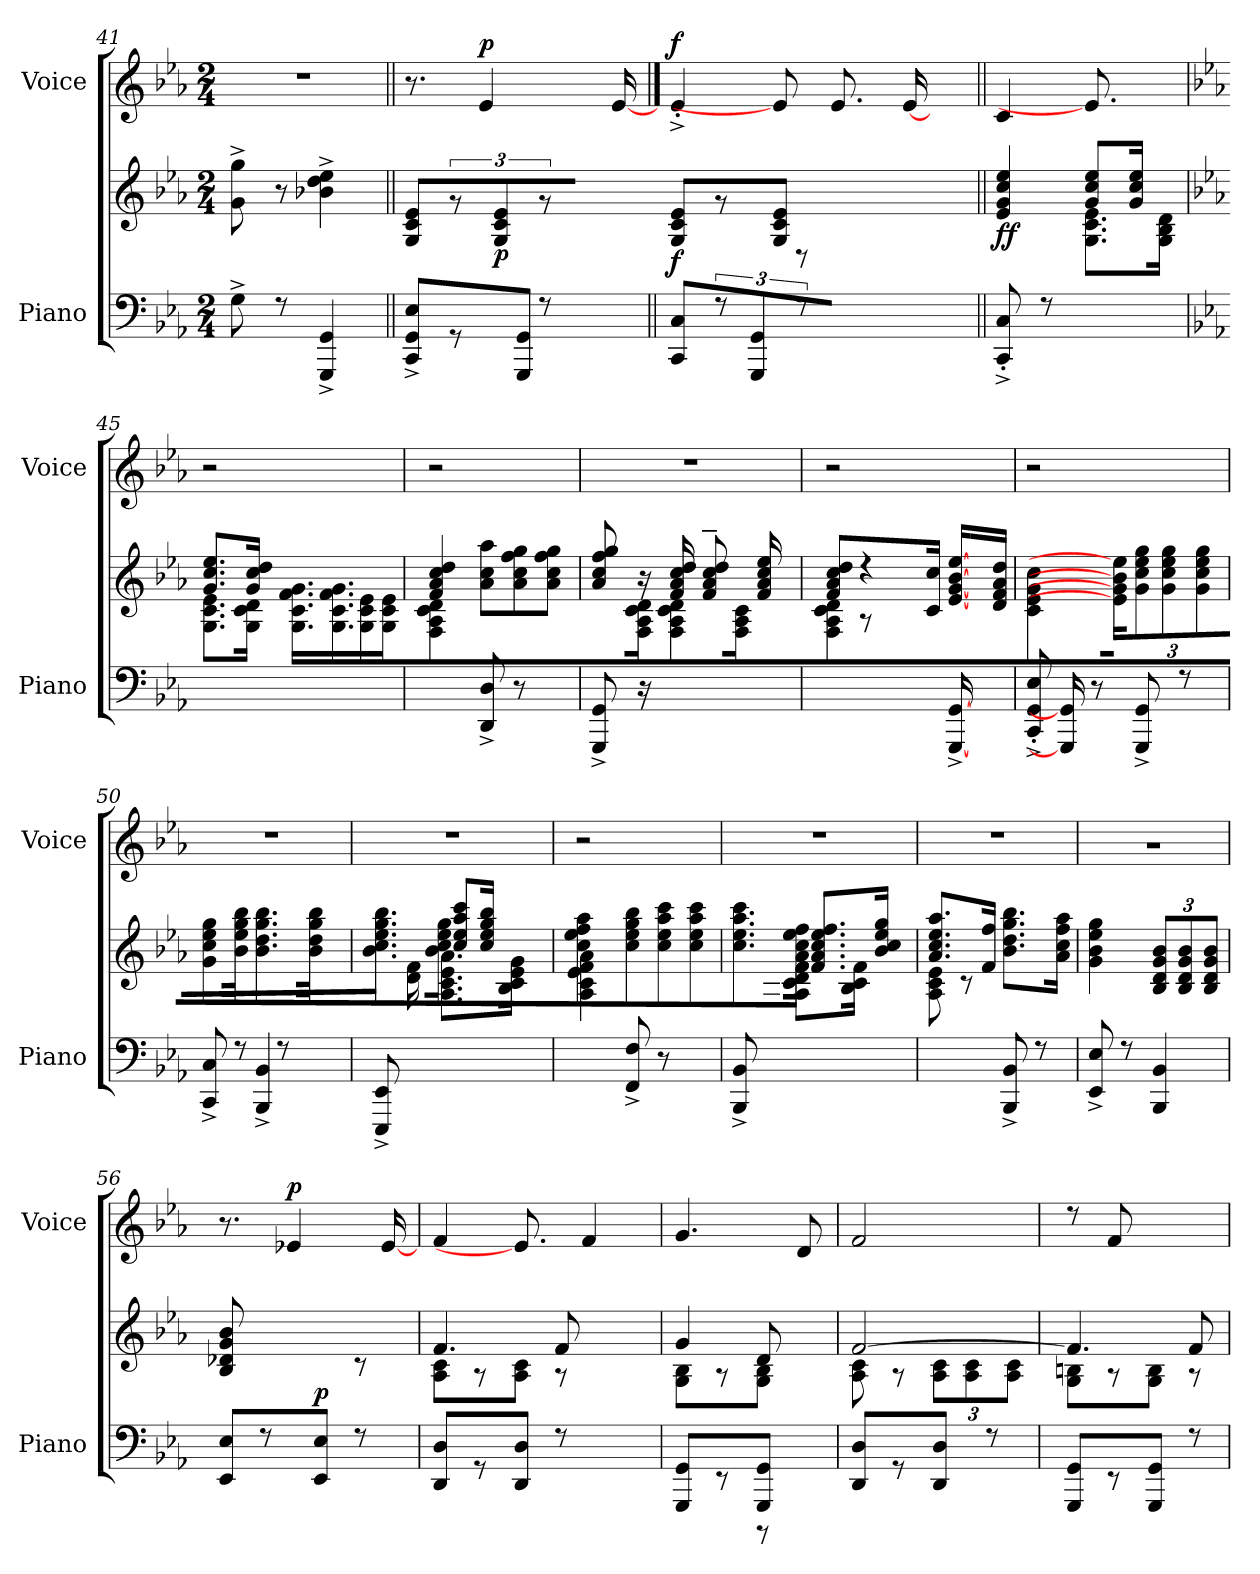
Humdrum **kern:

**kern	**kern	**dynam	**kern	**dynam
*part2	*part2	*part2	*part1	*part1
*staff3	*staff2	*staff2/3	*staff1	*staff1
*I"Piano	*	*	*I"Voice	*
*I'Piano	*	*	*I'Voice	*
*clefF4	*clefG2	*	*clefG2	*
*k[b-e-a-]	*k[b-e-a-]	*	*k[b-e-a-]	*
*M2/4	*M2/4	*	*M2/4	*
=41	=41	=41	=41	=41
8G^>^>\	8g\^> 8gg\^>	.	2rdd	.
8rE	8r	.	.	.
4GGG/^< 4GG/^<	4b-X\^> 4dd\^> 4ee-\^>	.	.	.
=42||	=42||	=42||	=42||	=42||
*^	*	*	*	*
8CC/^< 8GG/^< 8E-/^<L	24%7ryy	8G/ 8c/ 8e-/L	.	8.r	.
8r	.	12rg	.	.	.
!	!	!	!	!	!LO:DY:a
.	.	.	.	4e-/	p
!	!	!	!LO:DY:b	!	!
.	.	12G/ 12c/ 12e-/J	p	.	.
8GGG/ 8GG/J	.	.	.	.	.
.	8rE	12r	.	.	.
12ryy	.	8ryy	.	.	.
.	12ryy	.	.	.	.
.	.	.	.	[16e-/	.
24ryy	.	.	.	.	.
*v	*v	*	*	*	*
=43||	=43||	==43	==43	==43
*	*^	*	*	*
!	!	!	!LO:DY:b	!	!LO:DY:a
8CC/ 8C/L	8G/ 8c/ 8e-/L	24%7ryy	f	4e-'>^</	f
12rE	8rg	.	.	.	.
12GGG/ 12GG/J	.	.	.	.	.
.	8G/ 8c/ 8e-/J	.	.	8e-/]	.
12rE	.	8r	.	.	.
4ryy	24%5ryy	.	.	8.e-/	.
.	.	24%5ryy	.	.	.
.	.	.	.	[16e-/	.
.	24ryy	.	.	.	.
=44||	=44||	=44||	=44||	=44||	=44||
!	!	!	!LO:DY:b	!	!
8CC/^<'< 8C/^<'<	4e-/ 4g/ 4cc/ 4ee-/	4ryy	ff	4c/	.
8rE	.	.	.	.	.
4ryy	8g/ 8cc/ 8ee-/L	8.G\ 8.c\ 8.e-\L	.	8.e-/]	.
.	16g/ 16cc/ 16ee-/Jk	.	.	.	.
.	16ryy	16G\ 16B-\ 16d\Jk	.	16ryy	.
*	*v	*v	*	*	*
!!LO:PB:g=z
=45	=45	=45	=45	=45
*k[b-e-a-]	*k[b-e-a-]	*	*k[b-e-a-]	*
*	*^	*	*	*
*	*	*^	*	*	*
2ryy	8.g/ 8.cc/ 8.ee-/L	8.G\ 8.c\ 8.e-\L	4ryy	.	2r	.
.	16g/ 16cc/ 16dd/Jk	16G\ 16c\ 16d\Jk	.	.	.	.
.	4ryy	4ryy	16.G\ 16.c\ 16.f\ 16.g\LL	.	.	.
.	.	.	16.G\ 16.c\ 16.f\ 16.g\LL	.	.	.
.	.	.	16G\ 16c\ 16e-\Jk	.	.	.
16ryy	16ryy	16ryy	16G\ 16c\ 16e-\Jk	.	16ryy	.
*	*	*v	*v	*	*	*
=46	=46	=46	=46	=46	=46
4ryy	4f/ 4a-/ 4cc/ 4dd/	4F\ 4A-\ 4c\ 4d\	.	2r	.
8DD/^< 8D/^<	8a-\ 8cc\ 8aa-\L	4.ryy	.	.	.
8r	8a-\ 8cc\ 8ff\ 8gg\	.	.	.	.
8ryy	8a-\ 8cc\ 8ff\ 8gg\J	.	.	8ryy	.
=47	=47	=47	=47	=47	=47
*^	*	*	*	*	*
8GGG/^< 8GG/^<L	8ryy	8a-/ 8cc/ 8ff/ 8gg/L	8ryy	.	2r	.
4ryy	16rC	16ra	16F\ 16A-\ 16c\ 16d\Jk	.	.	.
.	4ryy	16f/ 16a-/ 16cc/ 16dd/Jk	8F\ 8A-\ 8c\ 8d\L	.	.	.
.	.	8f/~< 8a-/~< 8cc/~< 8dd/~<L	.	.	.	.
.	.	.	16F\ 16A-\ 16c\Jk	.	.	.
16ryy	.	16f/ 16a-/ 16cc/ 16ee-/Jk	16ryy	.	.	.
16ryy	16ryy	16ryy	16ryy	.	.	.
*v	*v	*	*	*	*	*
=48	=48	=48	=48	=48	=48
4..ryy	8f/ 8a-/ 8cc/ 8dd/L	8F\ 8A-\ 8c\ 8d\	.	2r	.
.	4rcc	8rG	.	.	.
.	.	4.ryy	.	.	.
.	16c/ 16cc/Jk	.	.	.	.
[16GGG/^< [16GG/^<	[16e-/ [16g/ [16b-/ [16ee-/L	.	.	.	.
8ryy	16ryy	.	.	8ryy	.
.	16d/ 16f/ 16a-/ 16dd/Jk	.	.	.	.
*	*v	*v	*	*	*
!!LO:LB:g=z
=49	=49	=49	=49	=49
8CC/^<'< 8GG/^<'< 8E-/^<'<	4c/ 4e-/ 4g/ 4cc/	.	2r	.
16GGG/] 16GG/]	.	.	.	.
8r	.	.	.	.
.	16e-/] 16g/] 16b-/] 16ee-/]L	.	.	.
8GGG/^< 8GG/^<	12g\ 12cc\ 12ee-\ 12gg\L	.	.	.
.	12g\ 12cc\ 12ee-\ 12gg\	.	.	.
8rE	.	.	.	.
.	12g\ 12cc\ 12ee-\ 12gg\J	.	.	.
.	.	.	16ryy	.
=50	=50	=50	=50	=50
*^	*	*	*	*
8CC/^< 8C/^<	8.ryy	8g\ 8cc\ 8ee-\ 8gg\L	.	2r	.
8rE	.	16b-\ 16ee-\ 16gg\ 16bb-\Jk	.	.	.
.	4BBB-/^< 4BB-/^<	8.b-\ 8.dd\ 8.gg\ 8.bb-\L	.	.	.
8rE	.	.	.	.	.
16ryy	.	16b-\ 16dd\ 16gg\ 16bb-\Jk	.	.	.
16ryy	16ryy	16ryy	.	.	.
*v	*v	*	*	*	*
=51	=51	=51	=51	=51
*	*^	*	*	*
*	*	*^	*	*	*
8EEE-/^< 8EE-/^<L	8.b-/ 8.cc/ 8.ee-/ 8.gg/ 8.bb-/L	8.ryy	8ryy	.	2r	.
4.ryy	.	.	16d\ 16f\Jk	.	.	.
.	16b-/ 16cc/ 16ee-/ 16gg/Jk	8cc/ 8ee-/ 8aa-/ 8ccc/L	8.A-\ 8.c\ 8.e-\ 8.a-\L	.	.	.
.	16ryy	.	.	.	.	.
.	8.ryy	16cc/ 16ee-/ 16gg/ 16bb-/Jk	.	.	.	.
.	.	16ryy	16B-\ 16c\ 16e-\ 16g\Jk	.	.	.
.	.	16ryy	16ryy	.	.	.
*	*	*v	*v	*	*	*
=52	=52	=52	=52	=52	=52
4ryy	4cc/ 4ee-/ 4ff/ 4aa-/	4A-\ 4c\ 4e-\ 4f\ 4a-\	.	2r	.
8FF/^< 8F/^<	8cc\ 8ee-\ 8gg\ 8bb-\L	4.ryy	.	.	.
8r	8cc\ 8ee-\ 8aa-\ 8ccc\	.	.	.	.
8ryy	8cc\ 8ee-\ 8aa-\ 8ccc\J	.	.	8ryy	.
=53	=53	=53	=53	=53	=53
*	*	*^	*	*	*
8BBB-/^< 8BB-/^<L	8.cc/ 8.ee-/ 8.aa-/ 8.ccc/L	8.ryy	8ryy	.	2r	.
4.ryy	.	.	16A-\ 16c\ 16e-\ 16f\Jk	.	.	.
.	16f/Z< 16a-/Z< 16cc/Z< 16ee-/Z< 16ff/Z<Jk	8.f/ 8.a-/ 8.cc/ 8.ee-/ 8.ff/L	8A-\ 8c\ 8d\ 8f\L	.	.	.
.	16ryy	.	.	.	.	.
.	8.ryy	.	16B-\ 16c\ 16f\Jk	.	.	.
.	.	16b-/ 16cc/ 16ee-/ 16gg/Jk	16ryy	.	.	.
.	.	16ryy	16ryy	.	.	.
*	*	*v	*v	*	*	*
!!LO:LB:g=z
=54	=54	=54	=54	=54	=54
4ryy	8.a-/ 8.cc/ 8.ee-/ 8.aa-/L	8A-\ 8c\ 8e-\	.	2rdd	.
.	.	8rB	.	.	.
.	16f/ 16ff/Jk	.	.	.	.
8BBB-/^< 8BB-/^<	8.b-\ 8.dd\ 8.gg\ 8.bb-\L	4ryy	.	.	.
8rE	.	.	.	.	.
.	16a-\ 16cc\ 16ff\ 16aa-\Jk	.	.	.	.
*	*v	*v	*	*	*
=55	=55	=55	=55	=55
8EE-/^< 8E-/^<	4g\ 4b-\ 4ee-\ 4gg\	.	2rcc	.
8rE	.	.	.	.
4BBB-/ 4BB-/	12B-/ 12d/ 12g/ 12b-/L	.	.	.
.	12B-/ 12d/ 12g/ 12b-/	.	.	.
.	12B-/ 12d/ 12g/ 12b-/J	.	.	.
=56	=56	=56	=56	=56
*	*^	*	*	*
8EE-/ 8E-/L	8B-/ 8d-X/ 8g/ 8b-/	4.ryy	.	8.r	.
8rE	4.ryy	.	.	.	.
!	!	!	!	!	!LO:DY:a
.	.	.	.	4e-X/	p
!	!	!	!LO:DY:a=2	!	!
8EE-/ 8E-/J	.	.	p	.	.
8rE	.	8rB	.	.	.
.	.	.	.	[16e-/	.
=57	=57	=57	=57	=57	=57
8DD/ 8D/L	4.f/	8A-\ 8c\L	.	4f/	.
8r	.	8rG	.	.	.
8DD/ 8D/J	.	8A-\ 8c\J	.	8.e-/]	.
8rE	8f/	8rG	.	.	.
.	.	.	.	4f/	.
8.ryy	8.ryy	8.ryy	.	.	.
=58	=58	=58	=58	=58	=58
*^	*	*^	*	*	*
8GGG/ 8GG/L	4ryy	4g/	8G\ 8B-\L	4ryy	.	4.g/	.
8r	.	.	8rG	.	.	.	.
8GGG/ 8GG/J	8r	8d/	8G\ 8B-\J	8rG	.	.	.
8ryy	8ryy	8ryy	8ryy	8ryy	.	8d/	.
*v	*v	*	*	*	*	*	*
*	*	*v	*v	*	*	*
!!LO:LB:g=z
=59	=59	=59	=59	=59	=59
8DD/ 8D/L	[>2f/	8A-\ 8c\	.	2f/	.
8r	.	8rG	.	.	.
8DD/ 8D/J	.	12A-\ 12c\L	.	.	.
.	.	12A-\ 12c\	.	.	.
8rE	.	.	.	.	.
.	.	12A-\ 12c\J	.	.	.
=60	=60	=60	=60	=60	=60
8GGG/ 8GG/L	4.f/]	8G\ 8Bn\L	.	8rcc	.
8r	.	8rG	.	8f/	.
8GGG/ 8GG/J	.	8G\ 8B\J	.	4ryy	.
8rE	8f/	8rG	.	.	.
*	*v	*v	*	*	*
=	=	=	=	=
*-	*-	*-	*-	*-
